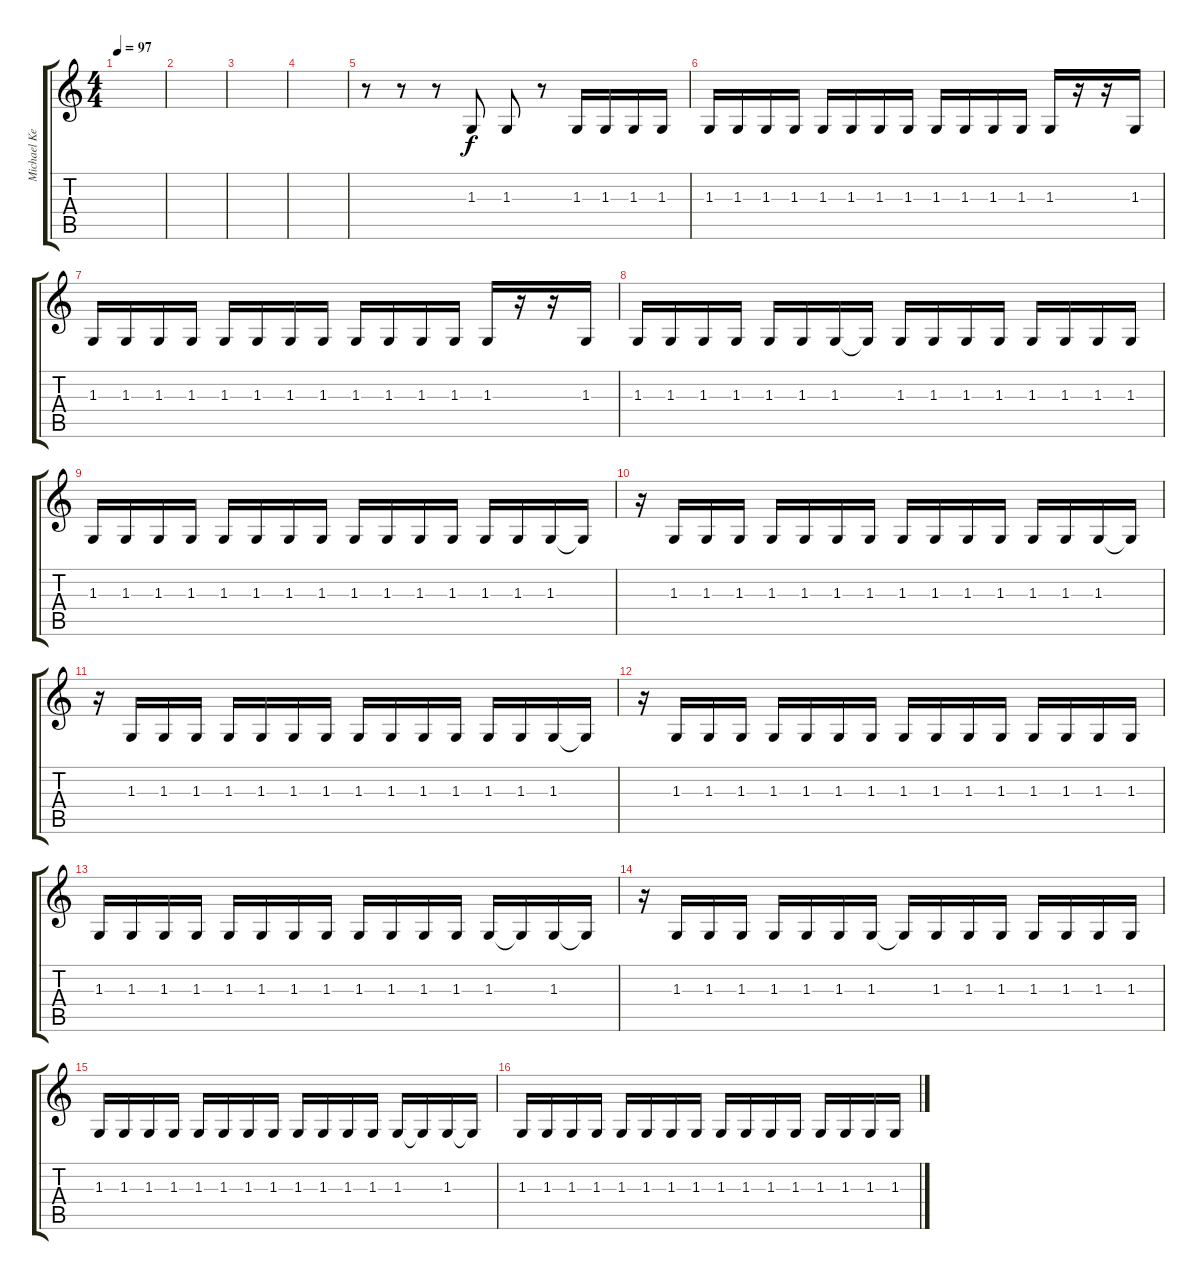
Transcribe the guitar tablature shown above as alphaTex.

\track ("Michael Kenji Shinoda " "Michael Ke") {instrument englishhorn}
\staff {score tabs}
\tuning (Eb4 Bb3 Gb3 Db3 Ab2 Db2) {hide}
\ts (4 4)
\tempo 97
\clef g2
\ks c
|
|
|
|
r.8 r.8 r.8 1.3.8 1.3.8 r.8 1.3.16 1.3.16 1.3.16 1.3.16 |
1.3.16 1.3.16 1.3.16 1.3.16 1.3.16 1.3.16 1.3.16 1.3.16 1.3.16 1.3.16 1.3.16 1.3.16 1.3.16 r.16 r.16 1.3.16 |
1.3.16 1.3.16 1.3.16 1.3.16 1.3.16 1.3.16 1.3.16 1.3.16 1.3.16 1.3.16 1.3.16 1.3.16 1.3.16 r.16 r.16 1.3.16 |
1.3.16 1.3.16 1.3.16 1.3.16 1.3.16 1.3.16 1.3.16 1.3{t}.16 1.3.16 1.3.16 1.3.16 1.3.16 1.3.16 1.3.16 1.3.16 1.3.16 |
1.3.16 1.3.16 1.3.16 1.3.16 1.3.16 1.3.16 1.3.16 1.3.16 1.3.16 1.3.16 1.3.16 1.3.16 1.3.16 1.3.16 1.3.16 1.3{t}.16 |
r.16 1.3.16 1.3.16 1.3.16 1.3.16 1.3.16 1.3.16 1.3.16 1.3.16 1.3.16 1.3.16 1.3.16 1.3.16 1.3.16 1.3.16 1.3{t}.16 |
r.16 1.3.16 1.3.16 1.3.16 1.3.16 1.3.16 1.3.16 1.3.16 1.3.16 1.3.16 1.3.16 1.3.16 1.3.16 1.3.16 1.3.16 1.3{t}.16 |
r.16 1.3.16 1.3.16 1.3.16 1.3.16 1.3.16 1.3.16 1.3.16 1.3.16 1.3.16 1.3.16 1.3.16 1.3.16 1.3.16 1.3.16 1.3.16 |
1.3.16 1.3.16 1.3.16 1.3.16 1.3.16 1.3.16 1.3.16 1.3.16 1.3.16 1.3.16 1.3.16 1.3.16 1.3.16 1.3{t}.16 1.3.16 1.3{t}.16 |
r.16 1.3.16 1.3.16 1.3.16 1.3.16 1.3.16 1.3.16 1.3.16 1.3{t}.16 1.3.16 1.3.16 1.3.16 1.3.16 1.3.16 1.3.16 1.3.16 |
1.3.16 1.3.16 1.3.16 1.3.16 1.3.16 1.3.16 1.3.16 1.3.16 1.3.16 1.3.16 1.3.16 1.3.16 1.3.16 1.3{t}.16 1.3.16 1.3{t}.16 |
1.3.16 1.3.16 1.3.16 1.3.16 1.3.16 1.3.16 1.3.16 1.3.16 1.3.16 1.3.16 1.3.16 1.3.16 1.3.16 1.3.16 1.3.16 1.3.16
